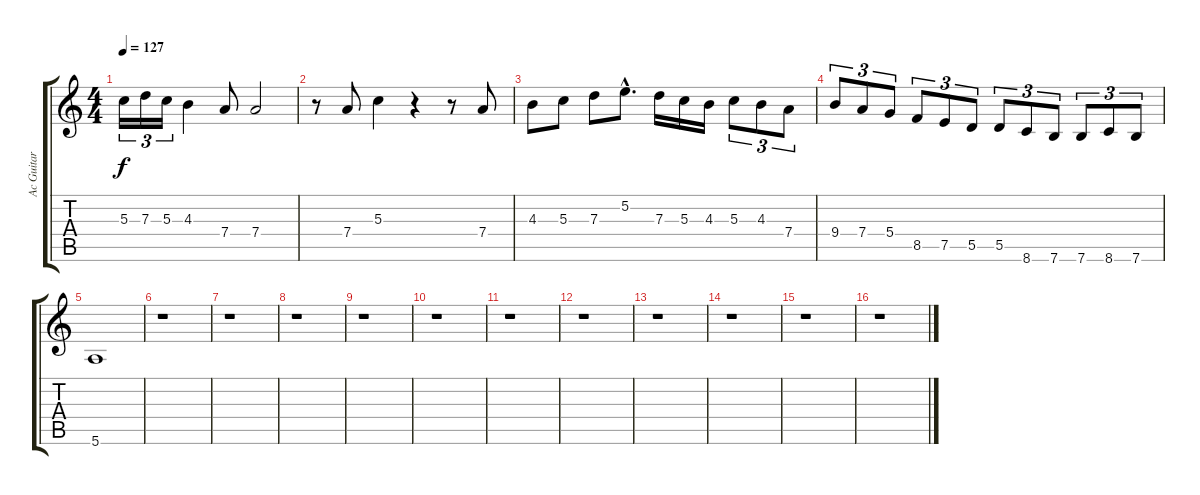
\track ("Ac Guitar (nylon)" "Ac Guitar ") {instrument acousticguitarsteel}
\staff {score tabs}
\tuning (E4 B3 G3 D3 A2 E2) {hide}
\ts (4 4)
\tempo 127
\clef g2
\ks c
5.3.16{tu (3 2) dy f} 7.3.16{tu (3 2)} 5.3.16{tu (3 2)} 4.3.4 7.4.8 7.4.2 |
r.8 7.4.8 5.3.4 r.4 r.8 7.4.8 |
4.3.8 5.3.8 7.3.8 5.2{hac}.8{d} 7.3.16 5.3.16 4.3.16 5.3.8{tu (3 2)} 4.3.8{tu (3 2)} 7.4.8{tu (3 2)} |
9.4.8{tu (3 2)} 7.4.8{tu (3 2)} 5.4.8{tu (3 2)} 8.5.8{tu (3 2)} 7.5.8{tu (3 2)} 5.5.8{tu (3 2)} 5.5.8{tu (3 2)} 8.6.8{tu (3 2)} 7.6.8{tu (3 2)} 7.6.8{tu (3 2)} 8.6.8{tu (3 2)} 7.6.8{tu (3 2)} |
5.6.1 |
r.1 |
r.1 |
r.1 |
r.1 |
r.1 |
r.1 |
r.1 |
r.1 |
r.1 |
r.1 |
r.1
